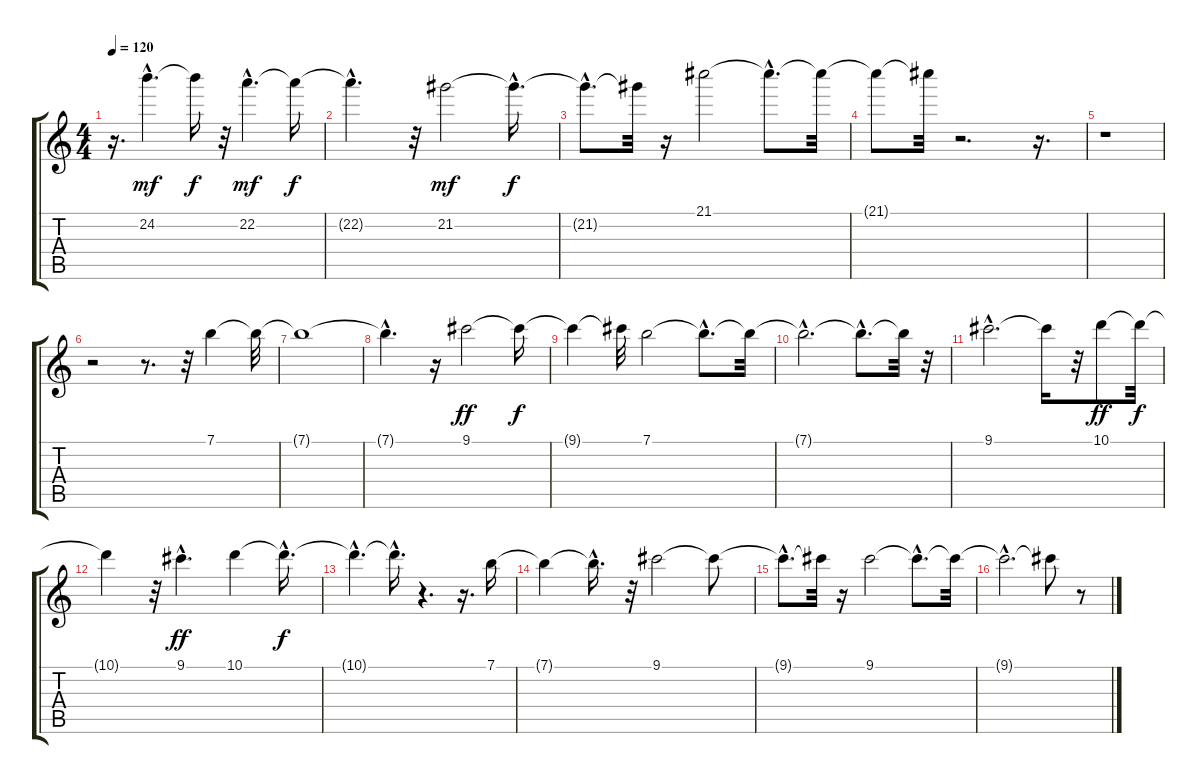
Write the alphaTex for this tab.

\track "" {instrument acousticguitarsteel}
\staff {score tabs}
\tuning (E4 B3 G3 D3 A2 E2) {hide}
\ts (4 4)
\tempo 120
\clef g2
\ks c
r.16{d dy f} 24.2{hac}.4{d dy mf} 24.2{t}.16{dy f} r.32 22.2{hac}.4{d dy mf} 22.2{t}.16{dy f} |
22.2{hac t}.4{d} r.32 21.2.2{dy mf} 21.2{hac t}.16{d dy f} |
21.2{hac t}.8{d} 21.2{t}.32 r.16 21.1.2 21.1{hac t}.8{d} 21.1{t}.32 |
21.1{t}.8 21.1{t}.32 r.2{d} r.16{d} |
r.1 |
r.2 r.8{d} r.32 7.1.4 7.1{t}.32 |
7.1{t}.1 |
7.1{hac t}.4{d} r.16 9.1.2{dy ff} 9.1{t}.16{dy f} |
9.1{t}.4 9.1{t}.32 7.1.2 7.1{hac t}.8{d} 7.1{t}.32 |
7.1{hac t}.2{d} 7.1{hac t}.8{d} 7.1{t}.32 r.32 |
9.1{hac}.2{d} 9.1{t}.16 r.32 10.1.8{dy ff} 10.1{t}.32{dy f} |
10.1{t}.4 r.32 9.1{hac}.4{d dy ff} 10.1.4 10.1{hac t}.16{d dy f} |
10.1{hac t}.4{d} 10.1{hac t}.16{d} r.4{d} r.16{d} 7.1.16 |
7.1{t}.4 7.1{hac t}.16{d} r.32 9.1.2 9.1{t}.8 |
9.1{hac t}.8{d} 9.1{t}.32 r.16 9.1.2 9.1{hac t}.8{d} 9.1{t}.32 |
9.1{hac t}.2{d} 9.1{t}.8 r.8
